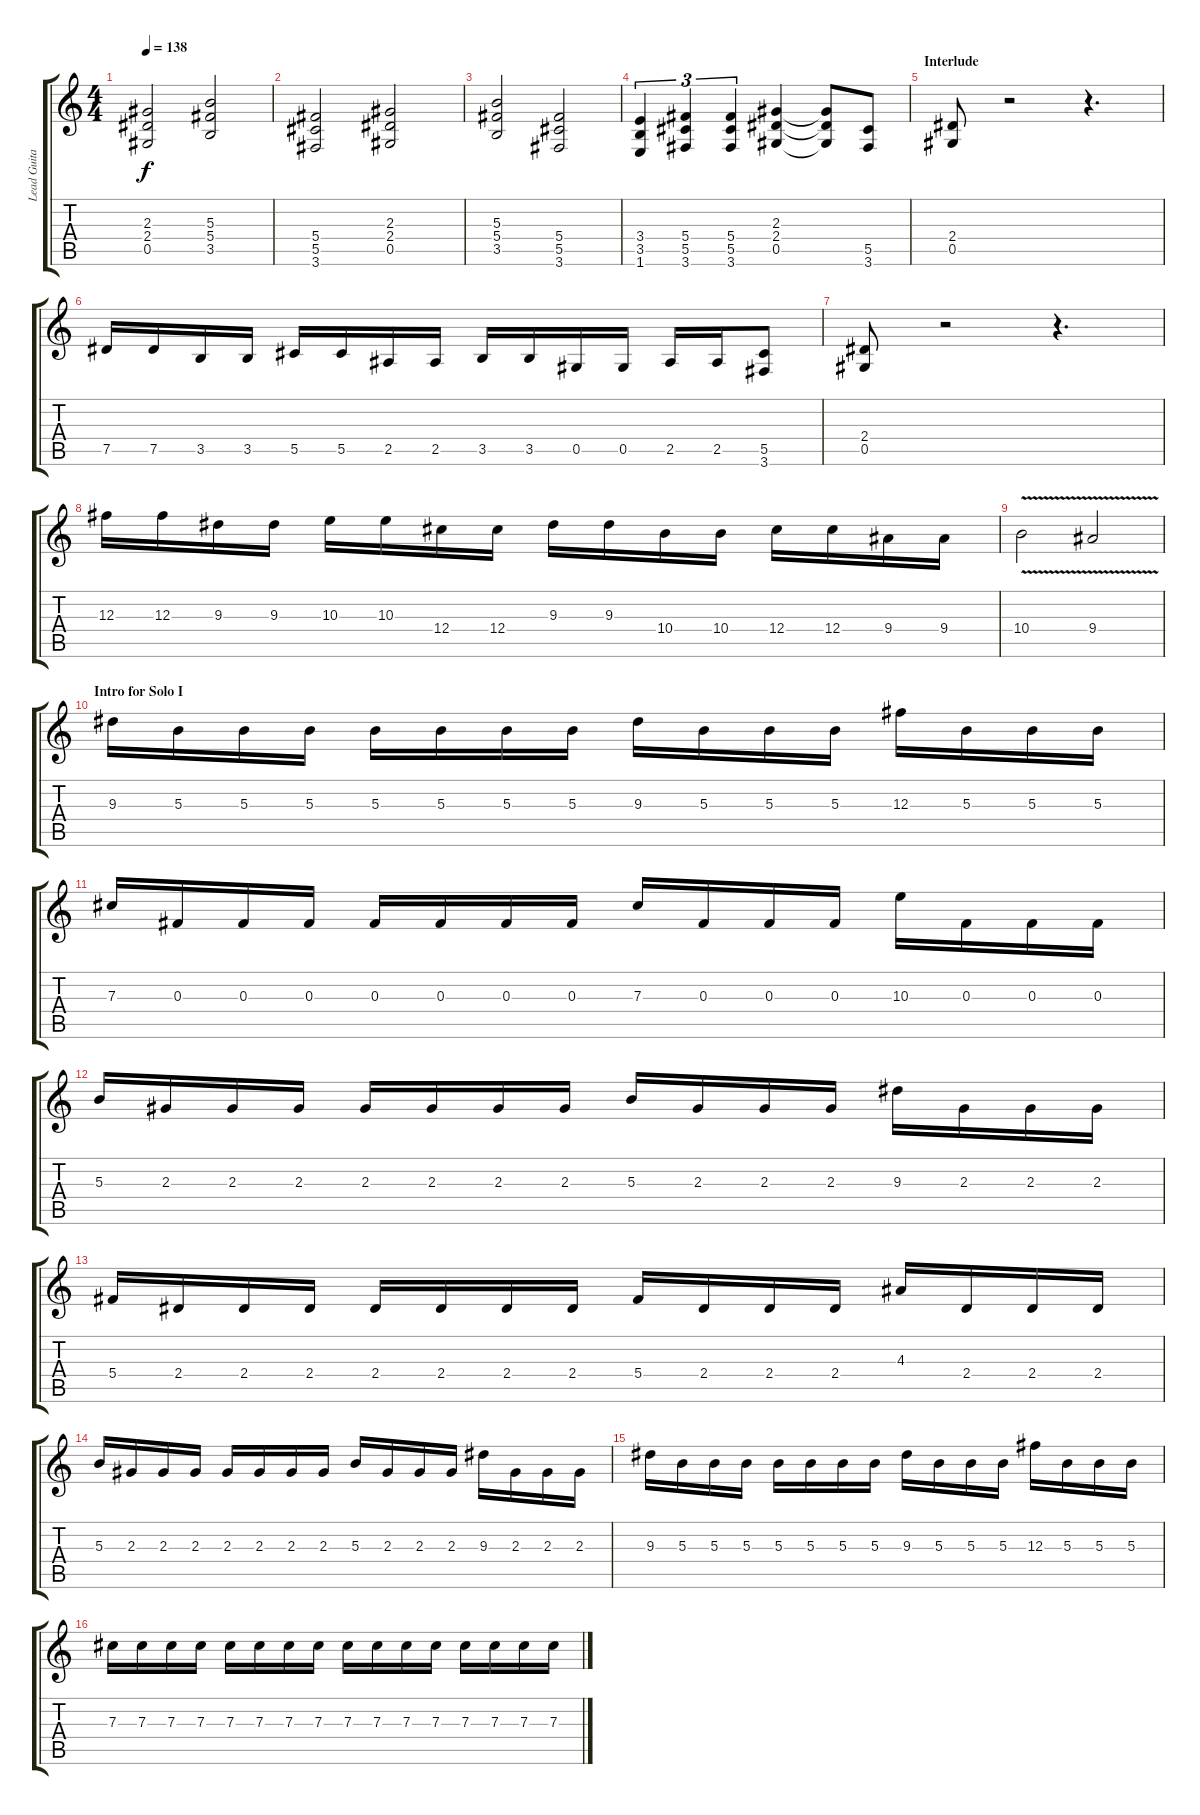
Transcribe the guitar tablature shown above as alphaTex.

\track ("Lead Guitar" "Lead Guita") {instrument distortionguitar}
\staff {score tabs}
\tuning (Eb4 Bb3 Gb3 Db3 Ab2 Eb2) {hide}
\ts (4 4)
\tempo 138
\clef g2
\ks c
(2.3 2.4 0.5).2{dy f} (5.3 5.4 3.5).2 |
(5.4 5.5 3.6).2 (2.3 2.4 0.5).2 |
(5.3 5.4 3.5).2 (5.4 5.5 3.6).2 |
(3.4 3.5 1.6).4{tu (3 2)} (5.4 5.5 3.6).4{tu (3 2)} (5.4 5.5 3.6).4{tu (3 2)} (2.3 2.4 0.5).4 (2.3{t} 2.4{t} 0.5{t}).8 (5.5 3.6).8 |
\section ("" "Interlude")
(2.4 0.5).8 r.2 r.4{d} |
7.5.16 7.5.16 3.5.16 3.5.16 5.5.16 5.5.16 2.5.16 2.5.16 3.5.16 3.5.16 0.5.16 0.5.16 2.5.16 2.5.16 (5.5 3.6).8 |
(2.4 0.5).8 r.2 r.4{d} |
12.3.16 12.3.16 9.3.16 9.3.16 10.3.16 10.3.16 12.4.16 12.4.16 9.3.16 9.3.16 10.4.16 10.4.16 12.4.16 12.4.16 9.4.16 9.4.16 |
10.4{v}.2 9.4{v}.2 |
\section ("" "Intro for Solo I ")
9.3.16 5.3.16 5.3.16 5.3.16 5.3.16 5.3.16 5.3.16 5.3.16 9.3.16 5.3.16 5.3.16 5.3.16 12.3.16 5.3.16 5.3.16 5.3.16 |
7.3.16 0.3.16 0.3.16 0.3.16 0.3.16 0.3.16 0.3.16 0.3.16 7.3.16 0.3.16 0.3.16 0.3.16 10.3.16 0.3.16 0.3.16 0.3.16 |
5.3.16 2.3.16 2.3.16 2.3.16 2.3.16 2.3.16 2.3.16 2.3.16 5.3.16 2.3.16 2.3.16 2.3.16 9.3.16 2.3.16 2.3.16 2.3.16 |
5.4.16 2.4.16 2.4.16 2.4.16 2.4.16 2.4.16 2.4.16 2.4.16 5.4.16 2.4.16 2.4.16 2.4.16 4.3.16 2.4.16 2.4.16 2.4.16 |
5.3.16 2.3.16 2.3.16 2.3.16 2.3.16 2.3.16 2.3.16 2.3.16 5.3.16 2.3.16 2.3.16 2.3.16 9.3.16 2.3.16 2.3.16 2.3.16 |
9.3.16 5.3.16 5.3.16 5.3.16 5.3.16 5.3.16 5.3.16 5.3.16 9.3.16 5.3.16 5.3.16 5.3.16 12.3.16 5.3.16 5.3.16 5.3.16 |
7.3.16 7.3.16 7.3.16 7.3.16 7.3.16 7.3.16 7.3.16 7.3.16 7.3.16 7.3.16 7.3.16 7.3.16 7.3.16 7.3.16 7.3.16 7.3.16
